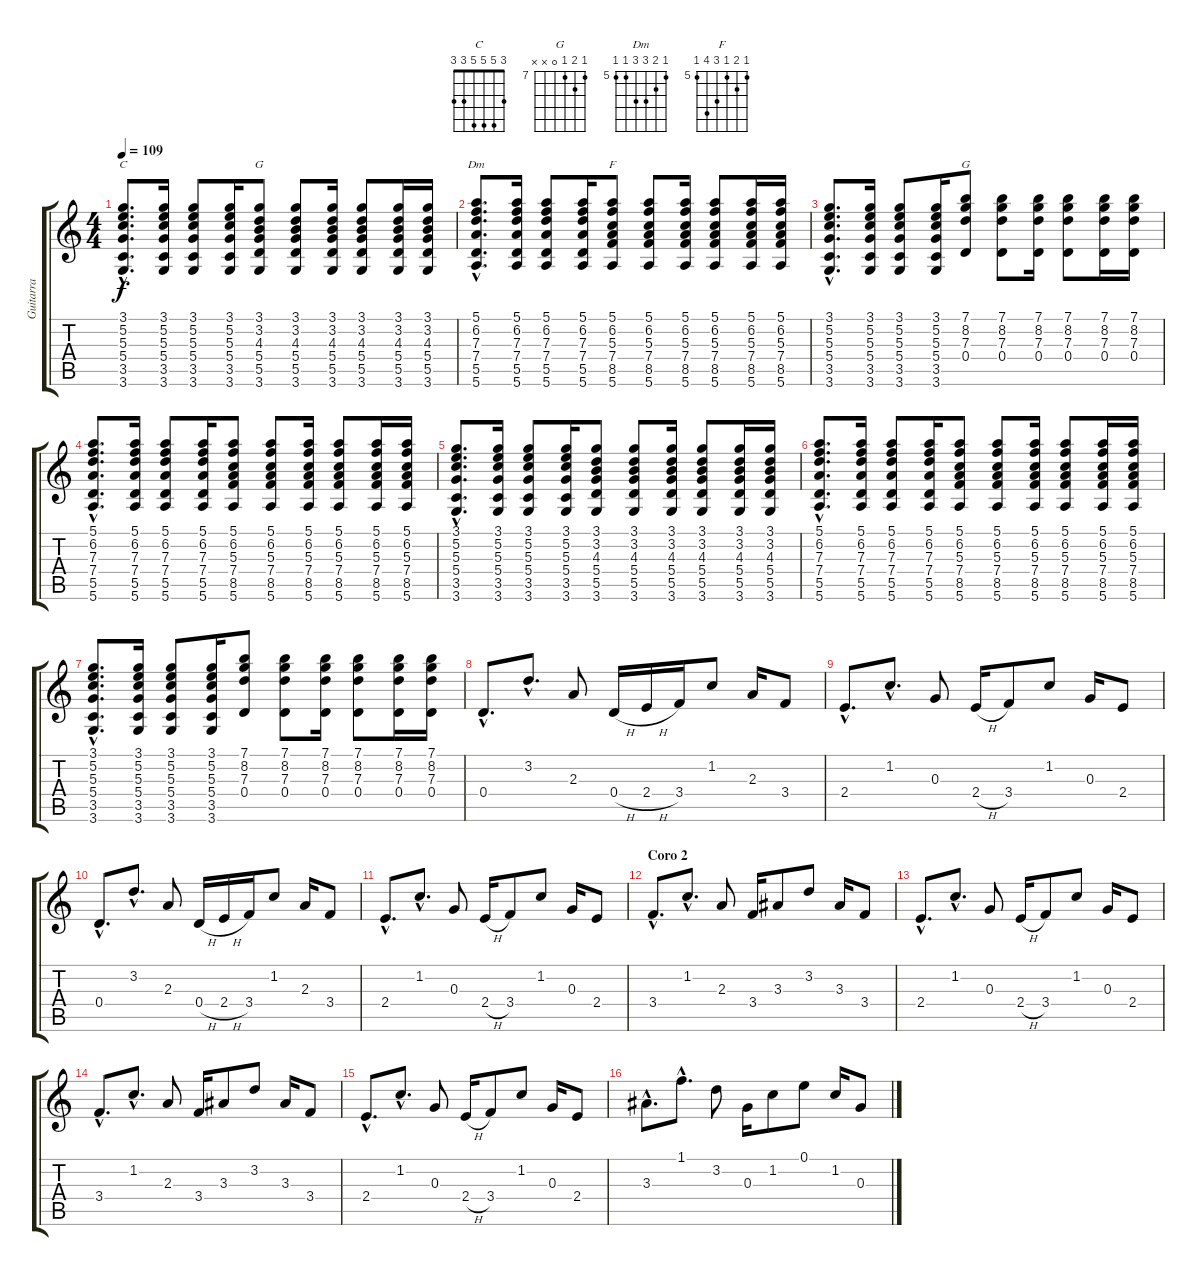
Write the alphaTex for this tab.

\track ("Guitarra" "Guitarra") {instrument acousticguitarsteel}
\staff {score tabs}
\tuning (E4 B3 G3 D3 A2 E2) {hide}
\chord ("C" 3 5 5 5 3 3)
\chord ("G" 3 3 4 5 5 3)
\chord ("Dm" 5 6 7 7 5 5) {firstfret 5}
\chord ("F" 5 6 5 7 8 5) {firstfret 5}
\chord ("G" 7 8 7 0 x x) {firstfret 7}
\ts (4 4)
\tempo 109
\clef g2
\ks c
(3.1{hac} 5.2{hac} 5.3{hac} 5.4{hac} 3.5{hac} 3.6{hac}).8{d ch "C" dy f} (3.1 5.2 5.3 5.4 3.5 3.6).16 (3.1 5.2 5.3 5.4 3.5 3.6).8 (3.1 5.2 5.3 5.4 3.5 3.6).16 (3.1 3.2 4.3 5.4 5.5 3.6).8{ch "G"} (3.1 3.2 4.3 5.4 5.5 3.6).8 (3.1 3.2 4.3 5.4 5.5 3.6).16 (3.1 3.2 4.3 5.4 5.5 3.6).8 (3.1 3.2 4.3 5.4 5.5 3.6).16 (3.1 3.2 4.3 5.4 5.5 3.6).16 |
(5.1{hac} 6.2{hac} 7.3{hac} 7.4{hac} 5.5{hac} 5.6{hac}).8{d ch "Dm"} (5.1 6.2 7.3 7.4 5.5 5.6).16 (5.1 6.2 7.3 7.4 5.5 5.6).8 (5.1 6.2 7.3 7.4 5.5 5.6).16 (5.1 6.2 5.3 7.4 8.5 5.6).8{ch "F"} (5.1 6.2 5.3 7.4 8.5 5.6).8 (5.1 6.2 5.3 7.4 8.5 5.6).16 (5.1 6.2 5.3 7.4 8.5 5.6).8 (5.1 6.2 5.3 7.4 8.5 5.6).16 (5.1 6.2 5.3 7.4 8.5 5.6).16 |
(3.1{hac} 5.2{hac} 5.3{hac} 5.4{hac} 3.5{hac} 3.6{hac}).8{d} (3.1 5.2 5.3 5.4 3.5 3.6).16 (3.1 5.2 5.3 5.4 3.5 3.6).8 (3.1 5.2 5.3 5.4 3.5 3.6).16 (7.1 8.2 7.3 0.4).8{ch "G"} (7.1 8.2 7.3 0.4).8 (7.1 8.2 7.3 0.4).16 (7.1 8.2 7.3 0.4).8 (7.1 8.2 7.3 0.4).16 (7.1 8.2 7.3 0.4).16 |
(5.1{hac} 6.2{hac} 7.3{hac} 7.4{hac} 5.5{hac} 5.6{hac}).8{d} (5.1 6.2 7.3 7.4 5.5 5.6).16 (5.1 6.2 7.3 7.4 5.5 5.6).8 (5.1 6.2 7.3 7.4 5.5 5.6).16 (5.1 6.2 5.3 7.4 8.5 5.6).8 (5.1 6.2 5.3 7.4 8.5 5.6).8 (5.1 6.2 5.3 7.4 8.5 5.6).16 (5.1 6.2 5.3 7.4 8.5 5.6).8 (5.1 6.2 5.3 7.4 8.5 5.6).16 (5.1 6.2 5.3 7.4 8.5 5.6).16 |
(3.1{hac} 5.2{hac} 5.3{hac} 5.4{hac} 3.5{hac} 3.6{hac}).8{d} (3.1 5.2 5.3 5.4 3.5 3.6).16 (3.1 5.2 5.3 5.4 3.5 3.6).8 (3.1 5.2 5.3 5.4 3.5 3.6).16 (3.1 3.2 4.3 5.4 5.5 3.6).8 (3.1 3.2 4.3 5.4 5.5 3.6).8 (3.1 3.2 4.3 5.4 5.5 3.6).16 (3.1 3.2 4.3 5.4 5.5 3.6).8 (3.1 3.2 4.3 5.4 5.5 3.6).16 (3.1 3.2 4.3 5.4 5.5 3.6).16 |
(5.1{hac} 6.2{hac} 7.3{hac} 7.4{hac} 5.5{hac} 5.6{hac}).8{d} (5.1 6.2 7.3 7.4 5.5 5.6).16 (5.1 6.2 7.3 7.4 5.5 5.6).8 (5.1 6.2 7.3 7.4 5.5 5.6).16 (5.1 6.2 5.3 7.4 8.5 5.6).8 (5.1 6.2 5.3 7.4 8.5 5.6).8 (5.1 6.2 5.3 7.4 8.5 5.6).16 (5.1 6.2 5.3 7.4 8.5 5.6).8 (5.1 6.2 5.3 7.4 8.5 5.6).16 (5.1 6.2 5.3 7.4 8.5 5.6).16 |
(3.1{hac} 5.2{hac} 5.3{hac} 5.4{hac} 3.5{hac} 3.6{hac}).8{d} (3.1 5.2 5.3 5.4 3.5 3.6).16 (3.1 5.2 5.3 5.4 3.5 3.6).8 (3.1 5.2 5.3 5.4 3.5 3.6).16 (7.1 8.2 7.3 0.4).8 (7.1 8.2 7.3 0.4).8 (7.1 8.2 7.3 0.4).16 (7.1 8.2 7.3 0.4).8 (7.1 8.2 7.3 0.4).16 (7.1 8.2 7.3 0.4).16 |
0.4{hac}.8{d volume 13} 3.2{hac}.8{d} 2.3.8 0.4{h}.16 2.4{h}.16 3.4.16 1.2.8 2.3.16 3.4.8 |
2.4{hac}.8{d} 1.2{hac}.8{d} 0.3.8 2.4{h}.16 3.4.8 1.2.8 0.3.16 2.4.8 |
0.4{hac}.8{d} 3.2{hac}.8{d} 2.3.8 0.4{h}.16 2.4{h}.16 3.4.16 1.2.8 2.3.16 3.4.8 |
2.4{hac}.8{d} 1.2{hac}.8{d} 0.3.8 2.4{h}.16 3.4.8 1.2.8 0.3.16 2.4.8 |
\section ("" "Coro 2")
3.4{hac}.8{d} 1.2{hac}.8{d} 2.3.8 3.4.16 3.3.8 3.2.8 3.3.16 3.4.8 |
2.4{hac}.8{d} 1.2{hac}.8{d} 0.3.8 2.4{h}.16 3.4.8 1.2.8 0.3.16 2.4.8 |
3.4{hac}.8{d} 1.2{hac}.8{d} 2.3.8 3.4.16 3.3.8 3.2.8 3.3.16 3.4.8 |
2.4{hac}.8{d} 1.2{hac}.8{d} 0.3.8 2.4{h}.16 3.4.8 1.2.8 0.3.16 2.4.8 |
3.3{hac}.8{d} 1.1{hac}.8{d} 3.2.8 0.3.16 1.2.8 0.1.8 1.2.16 0.3.8
